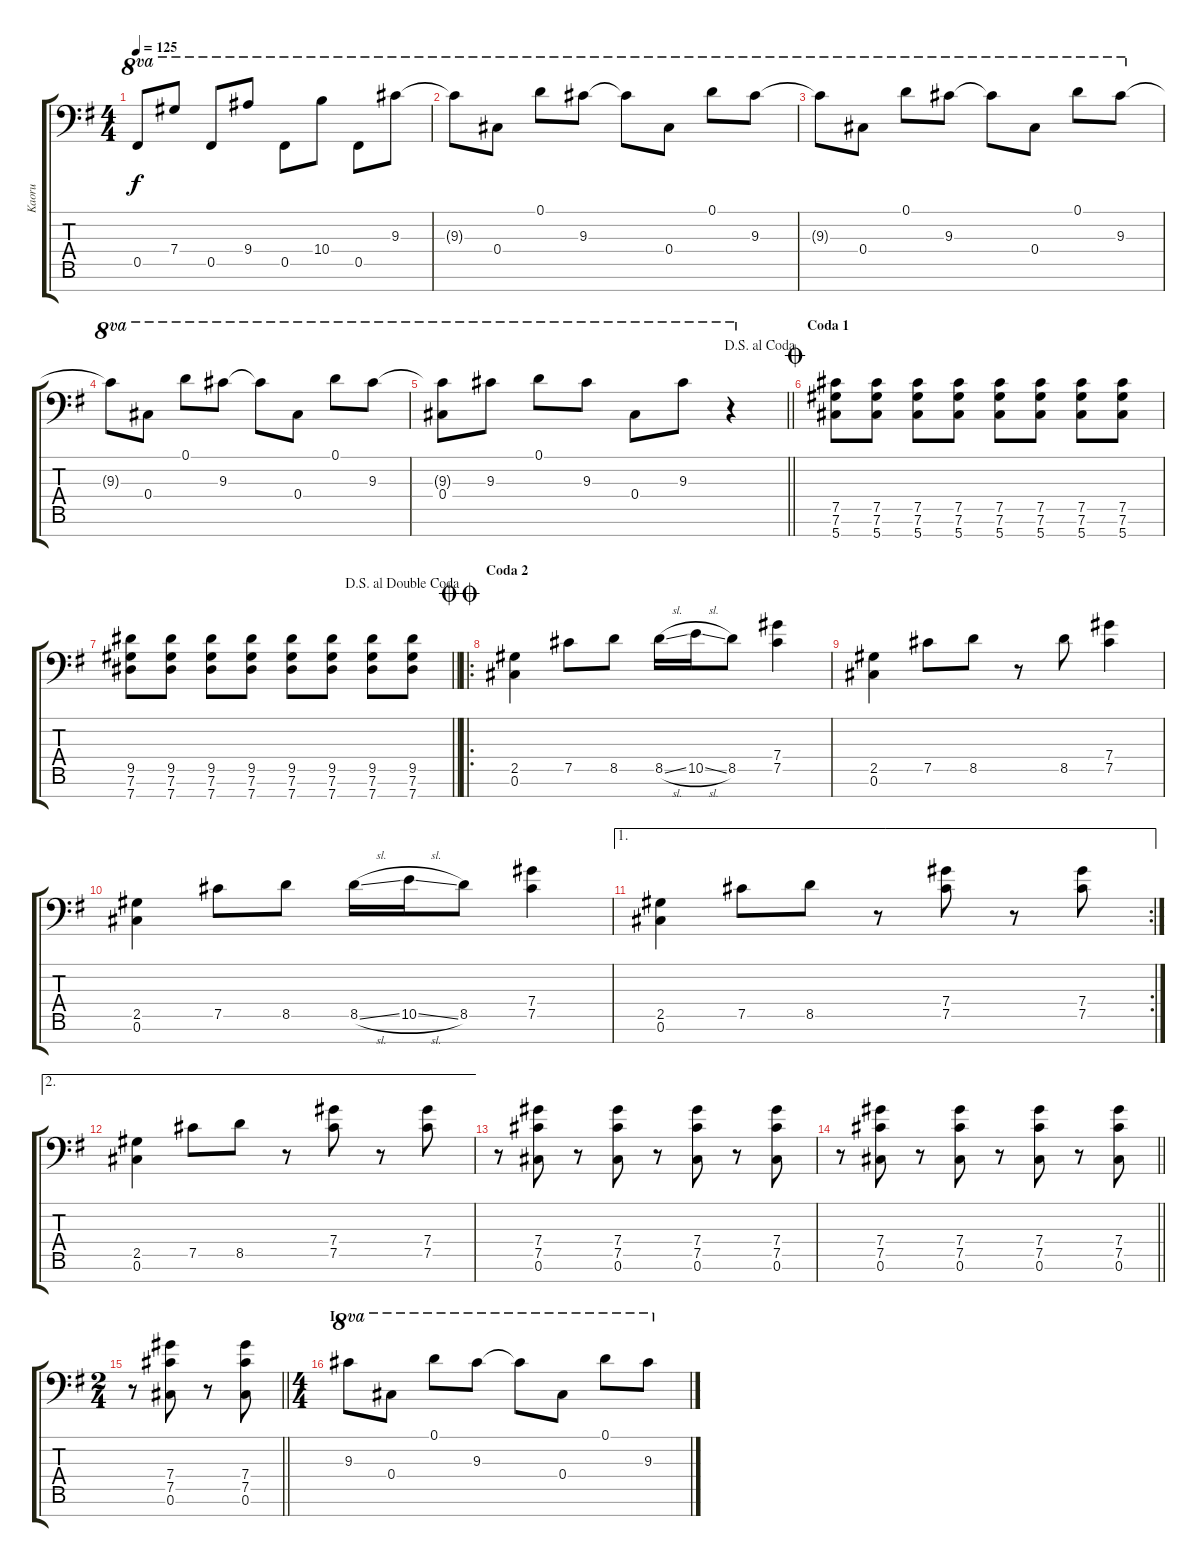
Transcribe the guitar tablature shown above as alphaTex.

\track ("Kaoru" "Kaoru") {instrument electricguitarclean}
\staff {score tabs}
\tuning (D4 Ab3 E3 Db3 Gb2 Db2 Ab1) {hide}
\ts (4 4)
\tempo 125
\clef f4
\ks g
0.5.8{ot 8va dy f} 7.4.8{ot 8va} 0.5.8{ot 8va} 9.4.8{ot 8va} 0.5.8{ot 8va} 10.4.8{ot 8va} 0.5.8{ot 8va} 9.3.8{ot 8va instrument electricguitarclean} |
9.3{t}.8{ot 8va} 0.4.8{ot 8va} 0.1.8{ot 8va} 9.3.8{ot 8va} 9.3{t}.8{ot 8va} 0.4.8{ot 8va} 0.1.8{ot 8va} 9.3.8{ot 8va} |
9.3{t}.8{ot 8va} 0.4.8{ot 8va} 0.1.8{ot 8va} 9.3.8{ot 8va} 9.3{t}.8{ot 8va} 0.4.8{ot 8va} 0.1.8{ot 8va} 9.3.8{ot 8va} |
9.3{t}.8{ot 8va} 0.4.8{ot 8va} 0.1.8{ot 8va} 9.3.8{ot 8va} 9.3{t}.8{ot 8va} 0.4.8{ot 8va} 0.1.8{ot 8va} 9.3.8{ot 8va} |
\jump dalsegnoalcoda
\barLineRight lightlight
(9.3{t} 0.4).8{ot 8va} 9.3.8{ot 8va} 0.1.8{ot 8va} 9.3.8{ot 8va} 0.4.8{ot 8va} 9.3.8{ot 8va} r.4{ot 8va} |
\section ("" "Coda 1")
\jump coda
(7.5 7.6 5.7).8 (7.5 7.6 5.7).8 (7.5 7.6 5.7).8 (7.5 7.6 5.7).8 (7.5 7.6 5.7).8 (7.5 7.6 5.7).8 (7.5 7.6 5.7).8 (7.5 7.6 5.7).8 |
\jump dalsegnoaldoublecoda
\barLineRight lightlight
(9.5 7.6 7.7).8 (9.5 7.6 7.7).8 (9.5 7.6 7.7).8 (9.5 7.6 7.7).8 (9.5 7.6 7.7).8 (9.5 7.6 7.7).8 (9.5 7.6 7.7).8 (9.5 7.6 7.7).8 |
\ro
\section ("" "Coda 2")
\jump doublecoda
(2.5 0.6).4 7.5.8 8.5.8 8.5{sl}.16 10.5{sl}.16 8.5.8 (7.4 7.5).4 |
(2.5 0.6).4 7.5.8 8.5.8 r.8 8.5.8 (7.4 7.5).4 |
(2.5 0.6).4 7.5.8 8.5.8 8.5{sl}.16 10.5{sl}.16 8.5.8 (7.4 7.5).4 |
\ae 1
\rc 2
(2.5 0.6).4 7.5.8 8.5.8 r.8 (7.4 7.5).8 r.8 (7.4 7.5).8 |
\ae 2
(2.5 0.6).4 7.5.8 8.5.8 r.8 (7.4 7.5).8 r.8 (7.4 7.5).8 |
r.8 (7.4 7.5 0.6).8 r.8 (7.4 7.5 0.6).8 r.8 (7.4 7.5 0.6).8 r.8 (7.4 7.5 0.6).8 |
\barLineRight lightlight
r.8 (7.4 7.5 0.6).8 r.8 (7.4 7.5 0.6).8 r.8 (7.4 7.5 0.6).8 r.8 (7.4 7.5 0.6).8 |
\ts (2 4)
\barLineRight lightlight
r.8 (7.4 7.5 0.6).8 r.8 (7.4 7.5 0.6).8 |
\ts (4 4)
\section ("" "I")
9.3.8{ot 8va volume 13 instrument electricguitarclean} 0.4.8{ot 8va} 0.1.8{ot 8va} 9.3.8{ot 8va} 9.3{t}.8{ot 8va} 0.4.8{ot 8va volume 12} 0.1.8{ot 8va} 9.3.8{ot 8va}
